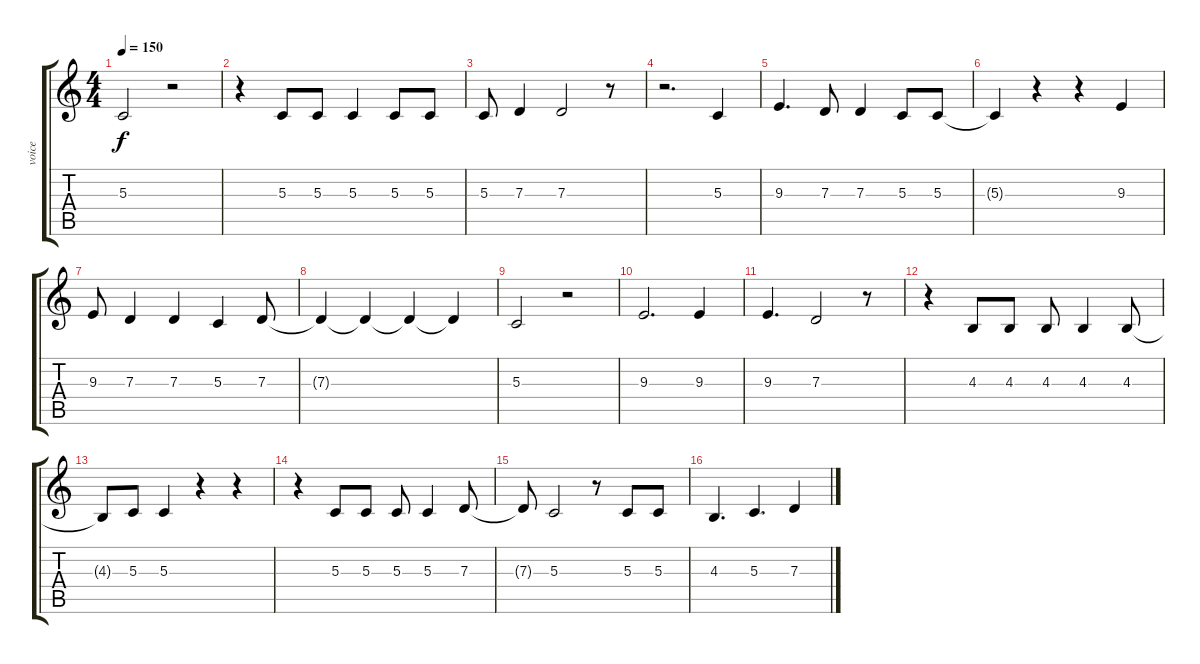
\track ("voice" "voice") {instrument bassoon}
\staff {score tabs}
\tuning (E4 B3 G3 D3 A2 E2) {hide}
\ts (4 4)
\tempo 150
\clef g2
\ks c
5.3.2{dy f} r.2 |
r.4 5.3.8 5.3.8 5.3.4 5.3.8 5.3.8 |
5.3.8 7.3.4 7.3.2 r.8 |
r.2{d} 5.3.4 |
9.3.4{d} 7.3.8 7.3.4 5.3.8 5.3.8 |
5.3{t}.4 r.4 r.4 9.3.4 |
9.3.8 7.3.4 7.3.4 5.3.4 7.3.8 |
7.3{t}.4 7.3{t}.4 7.3{t}.4 7.3{t}.4 |
5.3.2 r.2 |
9.3.2{d} 9.3.4 |
9.3.4{d} 7.3.2 r.8 |
r.4 4.3.8 4.3.8 4.3.8 4.3.4 4.3.8 |
4.3{t}.8 5.3.8 5.3.4 r.4 r.4 |
r.4 5.3.8 5.3.8 5.3.8 5.3.4 7.3.8 |
7.3{t}.8 5.3.2 r.8 5.3.8 5.3.8 |
4.3.4{d} 5.3.4{d} 7.3.4
